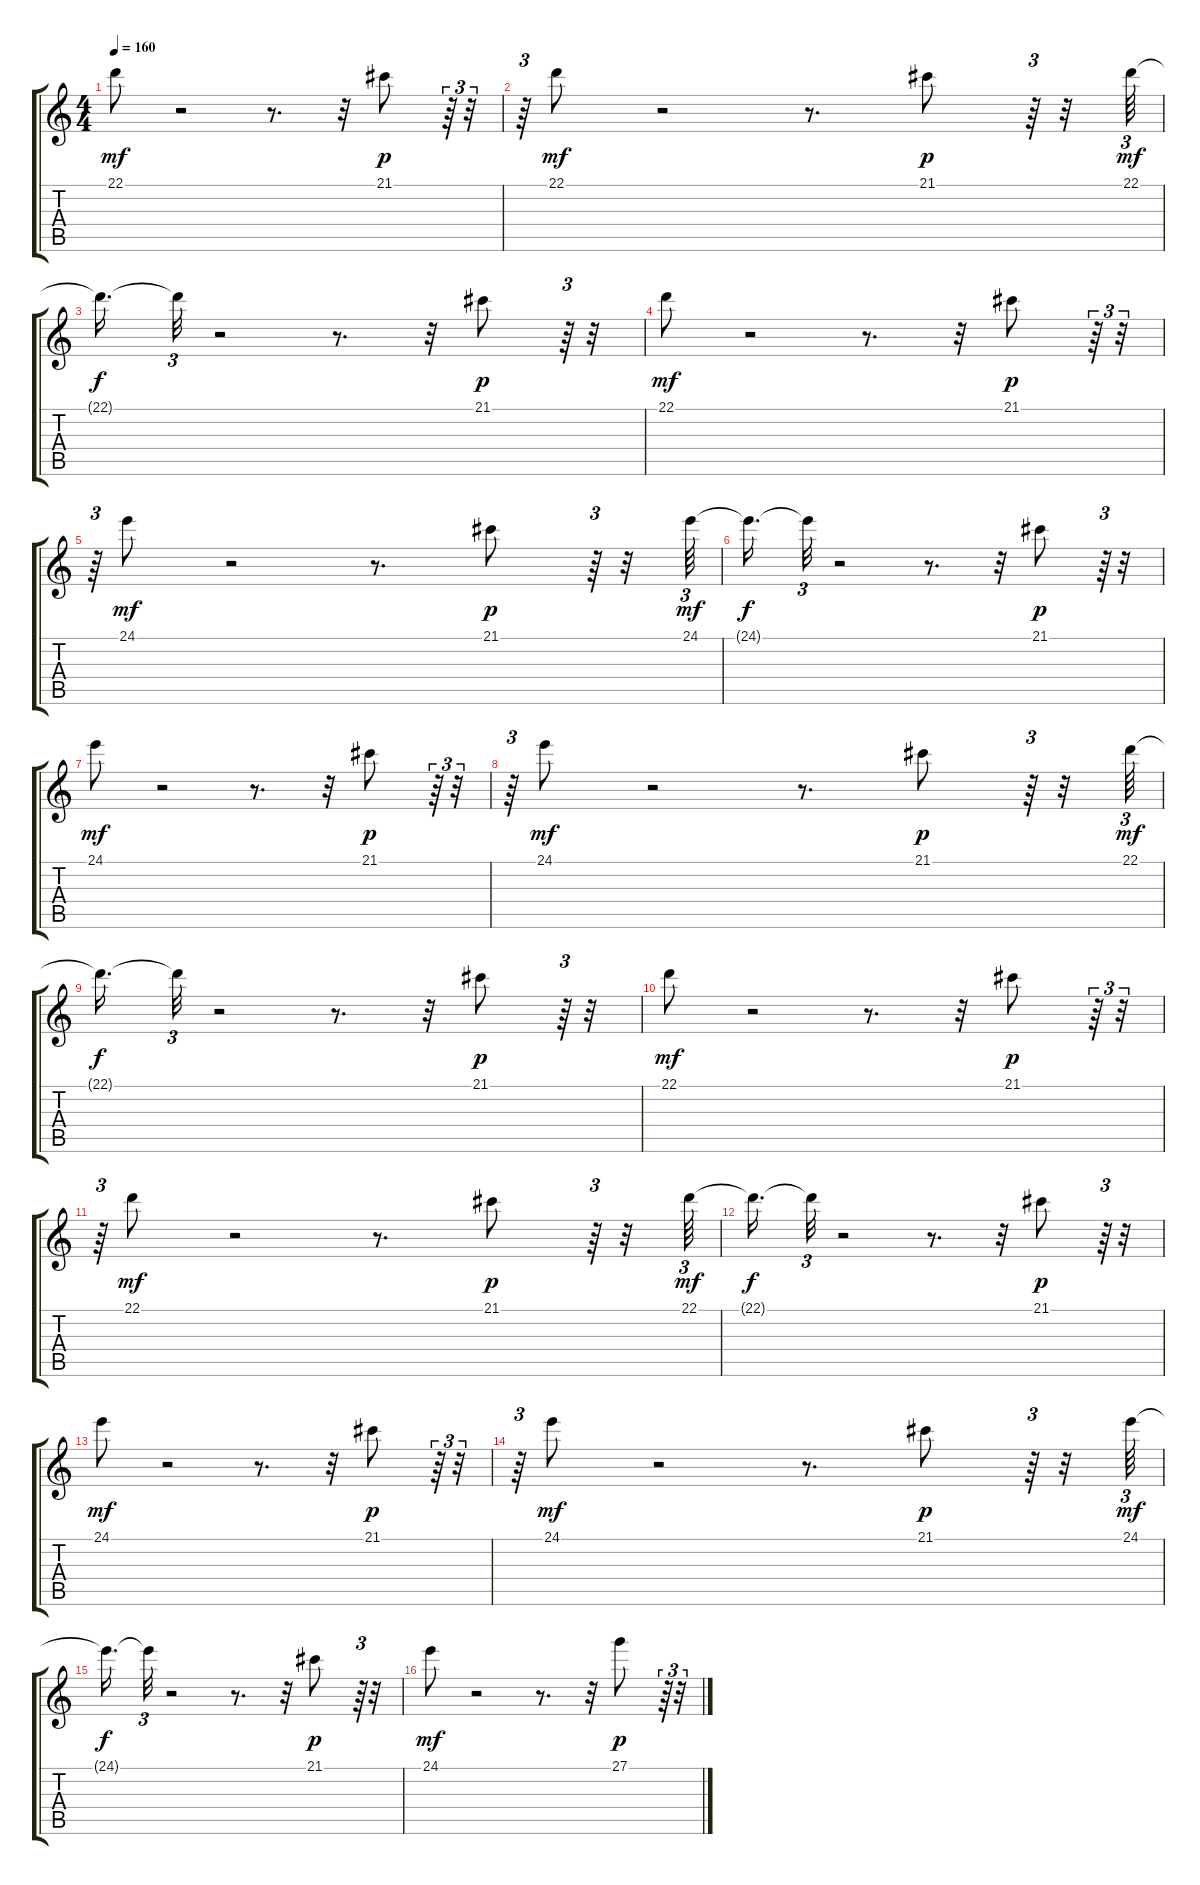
\track "" {instrument synthstrings1}
\staff {score tabs}
\tuning (E4 B3 G3 D3 A2 E2) {hide}
\ts (4 4)
\tempo 160
\clef g2
\ks c
22.1.8{dy mf} r.2 r.8{d} r.32 21.1.8{dy p} r.64{tu (3 2)} r.32{tu (3 2)} |
r.64{tu (3 2)} 22.1.8{dy mf} r.2 r.8{d} 21.1.8{dy p} r.64{tu (3 2)} r.32 22.1.64{tu (3 2) dy mf} |
22.1{t}.16{d dy f} 22.1{t}.32{tu (3 2)} r.2 r.8{d} r.32 21.1.8{dy p} r.64{tu (3 2)} r.32 |
22.1.8{dy mf} r.2 r.8{d} r.32 21.1.8{dy p} r.64{tu (3 2)} r.32{tu (3 2)} |
r.64{tu (3 2)} 24.1.8{dy mf} r.2 r.8{d} 21.1.8{dy p} r.64{tu (3 2)} r.32 24.1.64{tu (3 2) dy mf} |
24.1{t}.16{d dy f} 24.1{t}.32{tu (3 2)} r.2 r.8{d} r.32 21.1.8{dy p} r.64{tu (3 2)} r.32 |
24.1.8{dy mf} r.2 r.8{d} r.32 21.1.8{dy p} r.64{tu (3 2)} r.32{tu (3 2)} |
r.64{tu (3 2)} 24.1.8{dy mf} r.2 r.8{d} 21.1.8{dy p} r.64{tu (3 2)} r.32 22.1.64{tu (3 2) dy mf} |
22.1{t}.16{d dy f} 22.1{t}.32{tu (3 2)} r.2 r.8{d} r.32 21.1.8{dy p} r.64{tu (3 2)} r.32 |
22.1.8{dy mf} r.2 r.8{d} r.32 21.1.8{dy p} r.64{tu (3 2)} r.32{tu (3 2)} |
r.64{tu (3 2)} 22.1.8{dy mf} r.2 r.8{d} 21.1.8{dy p} r.64{tu (3 2)} r.32 22.1.64{tu (3 2) dy mf} |
22.1{t}.16{d dy f} 22.1{t}.32{tu (3 2)} r.2 r.8{d} r.32 21.1.8{dy p} r.64{tu (3 2)} r.32 |
24.1.8{dy mf} r.2 r.8{d} r.32 21.1.8{dy p} r.64{tu (3 2)} r.32{tu (3 2)} |
r.64{tu (3 2)} 24.1.8{dy mf} r.2 r.8{d} 21.1.8{dy p} r.64{tu (3 2)} r.32 24.1.64{tu (3 2) dy mf} |
24.1{t}.16{d dy f} 24.1{t}.32{tu (3 2)} r.2 r.8{d} r.32 21.1.8{dy p} r.64{tu (3 2)} r.32 |
24.1.8{dy mf} r.2 r.8{d} r.32 27.1.8{dy p} r.64{tu (3 2)} r.32{tu (3 2)}
